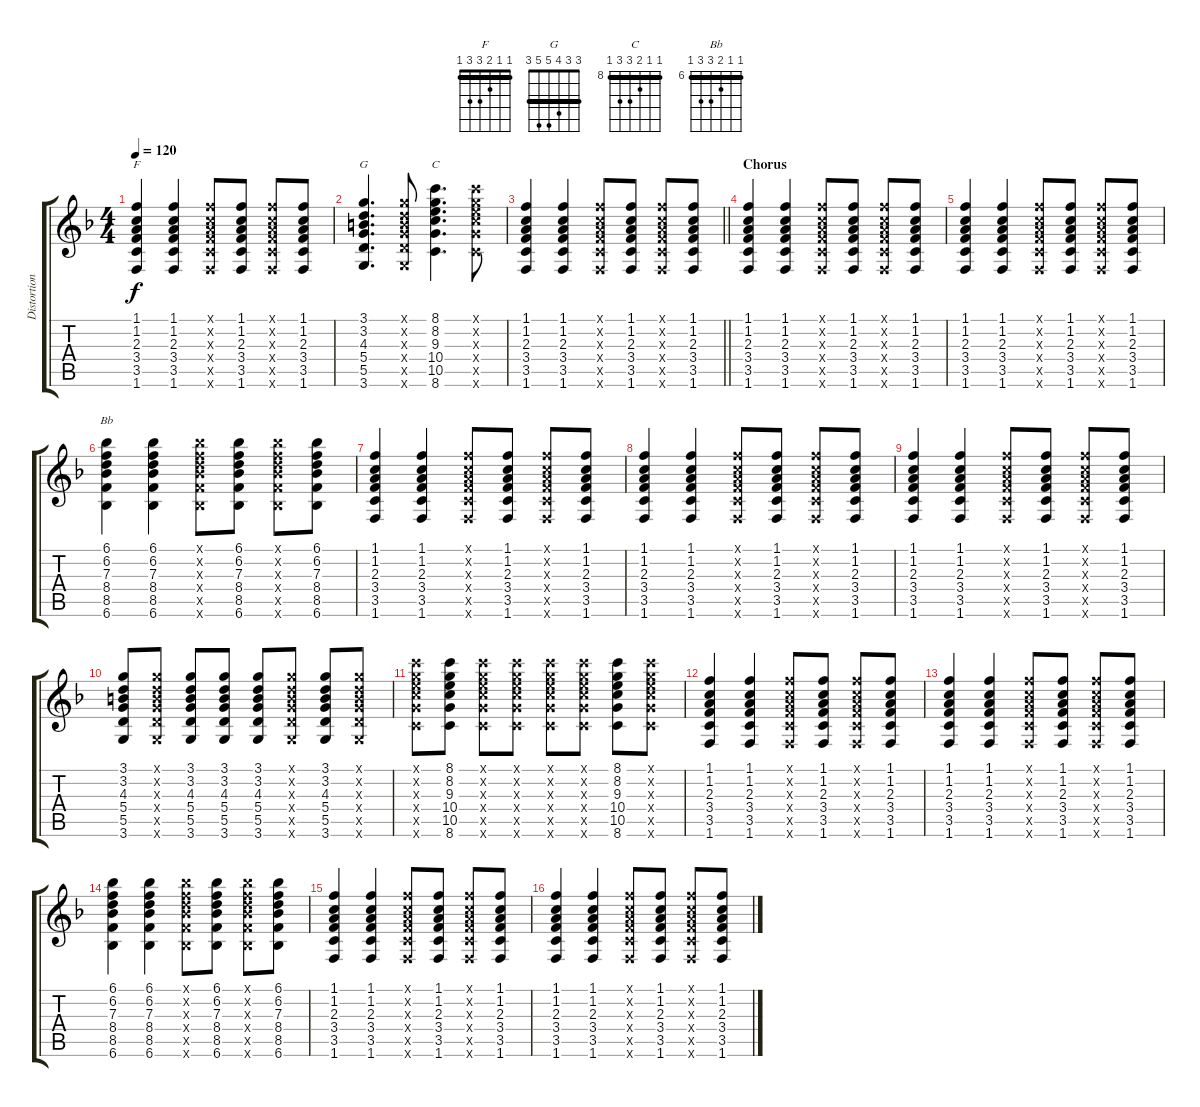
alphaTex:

\track ("Distortion Guitar" "Distortion") {instrument distortionguitar}
\staff {score tabs}
\tuning (E4 B3 G3 D3 A2 E2) {hide}
\chord ("F" 1 1 2 3 3 1) {barre 1}
\chord ("G" 3 3 4 5 5 3) {barre 3}
\chord ("C" 8 8 9 10 10 8) {firstfret 8 barre 8}
\chord ("Bb" 6 6 7 8 8 6) {firstfret 6 barre 6}
\ts (4 4)
\tempo 120
\clef g2
\ks f
(1.1 1.2 2.3 3.4 3.5 1.6).4{ch "F" dy f} (1.1 1.2 2.3 3.4 3.5 1.6).4 (1.1{x} 1.2{x} 2.3{x} 3.4{x} 3.5{x} 1.6{x}).8 (1.1 1.2 2.3 3.4 3.5 1.6).8 (1.1{x} 1.2{x} 2.3{x} 3.4{x} 3.5{x} 1.6{x}).8 (1.1 1.2 2.3 3.4 3.5 1.6).8 |
(3.1 3.2 4.3 5.4 5.5 3.6).4{d ch "G"} (3.1{x} 3.2{x} 4.3{x} 5.4{x} 5.5{x} 3.6{x}).8 (8.1 8.2 9.3 10.4 10.5 8.6).4{d ch "C"} (8.1{x} 8.2{x} 9.3{x} 10.4{x} 10.5{x} 8.6{x}).8 |
\barLineRight lightlight
(1.1 1.2 2.3 3.4 3.5 1.6).4 (1.1 1.2 2.3 3.4 3.5 1.6).4 (1.1{x} 1.2{x} 2.3{x} 3.4{x} 3.5{x} 1.6{x}).8 (1.1 1.2 2.3 3.4 3.5 1.6).8 (1.1{x} 1.2{x} 2.3{x} 3.4{x} 3.5{x} 1.6{x}).8 (1.1 1.2 2.3 3.4 3.5 1.6).8 |
\section ("" "Chorus")
(1.1 1.2 2.3 3.4 3.5 1.6).4 (1.1 1.2 2.3 3.4 3.5 1.6).4 (1.1{x} 1.2{x} 2.3{x} 3.4{x} 3.5{x} 1.6{x}).8 (1.1 1.2 2.3 3.4 3.5 1.6).8 (1.1{x} 1.2{x} 2.3{x} 3.4{x} 3.5{x} 1.6{x}).8 (1.1 1.2 2.3 3.4 3.5 1.6).8 |
(1.1 1.2 2.3 3.4 3.5 1.6).4 (1.1 1.2 2.3 3.4 3.5 1.6).4 (1.1{x} 1.2{x} 2.3{x} 3.4{x} 3.5{x} 1.6{x}).8 (1.1 1.2 2.3 3.4 3.5 1.6).8 (1.1{x} 1.2{x} 2.3{x} 3.4{x} 3.5{x} 1.6{x}).8 (1.1 1.2 2.3 3.4 3.5 1.6).8 |
(6.1 6.2 7.3 8.4 8.5 6.6).4{ch "Bb"} (6.1 6.2 7.3 8.4 8.5 6.6).4 (6.1{x} 6.2{x} 7.3{x} 8.4{x} 8.5{x} 6.6{x}).8 (6.1 6.2 7.3 8.4 8.5 6.6).8 (6.1{x} 6.2{x} 7.3{x} 8.4{x} 8.5{x} 6.6{x}).8 (6.1 6.2 7.3 8.4 8.5 6.6).8 |
(1.1 1.2 2.3 3.4 3.5 1.6).4 (1.1 1.2 2.3 3.4 3.5 1.6).4 (1.1{x} 1.2{x} 2.3{x} 3.4{x} 3.5{x} 1.6{x}).8 (1.1 1.2 2.3 3.4 3.5 1.6).8 (1.1{x} 1.2{x} 2.3{x} 3.4{x} 3.5{x} 1.6{x}).8 (1.1 1.2 2.3 3.4 3.5 1.6).8 |
(1.1 1.2 2.3 3.4 3.5 1.6).4 (1.1 1.2 2.3 3.4 3.5 1.6).4 (1.1{x} 1.2{x} 2.3{x} 3.4{x} 3.5{x} 1.6{x}).8 (1.1 1.2 2.3 3.4 3.5 1.6).8 (1.1{x} 1.2{x} 2.3{x} 3.4{x} 3.5{x} 1.6{x}).8 (1.1 1.2 2.3 3.4 3.5 1.6).8 |
(1.1 1.2 2.3 3.4 3.5 1.6).4 (1.1 1.2 2.3 3.4 3.5 1.6).4 (1.1{x} 1.2{x} 2.3{x} 3.4{x} 3.5{x} 1.6{x}).8 (1.1 1.2 2.3 3.4 3.5 1.6).8 (1.1{x} 1.2{x} 2.3{x} 3.4{x} 3.5{x} 1.6{x}).8 (1.1 1.2 2.3 3.4 3.5 1.6).8 |
(3.1 3.2 4.3 5.4 5.5 3.6).8 (3.1{x} 3.2{x} 4.3{x} 5.4{x} 5.5{x} 3.6{x}).8 (3.1 3.2 4.3 5.4 5.5 3.6).8 (3.1 3.2 4.3 5.4 5.5 3.6).8 (3.1 3.2 4.3 5.4 5.5 3.6).8 (3.1{x} 3.2{x} 4.3{x} 5.4{x} 5.5{x} 3.6{x}).8 (3.1 3.2 4.3 5.4 5.5 3.6).8 (3.1{x} 3.2{x} 4.3{x} 5.4{x} 5.5{x} 3.6{x}).8 |
(8.1{x} 8.2{x} 9.3{x} 10.4{x} 10.5{x} 8.6{x}).8 (8.1 8.2 9.3 10.4 10.5 8.6).8 (8.1{x} 8.2{x} 9.3{x} 10.4{x} 10.5{x} 8.6{x}).8 (8.1{x} 8.2{x} 9.3{x} 10.4{x} 10.5{x} 8.6{x}).8 (8.1{x} 8.2{x} 9.3{x} 10.4{x} 10.5{x} 8.6{x}).8 (8.1{x} 8.2{x} 9.3{x} 10.4{x} 10.5{x} 8.6{x}).8 (8.1 8.2 9.3 10.4 10.5 8.6).8 (8.1{x} 8.2{x} 9.3{x} 10.4{x} 10.5{x} 8.6{x}).8 |
(1.1 1.2 2.3 3.4 3.5 1.6).4 (1.1 1.2 2.3 3.4 3.5 1.6).4 (1.1{x} 1.2{x} 2.3{x} 3.4{x} 3.5{x} 1.6{x}).8 (1.1 1.2 2.3 3.4 3.5 1.6).8 (1.1{x} 1.2{x} 2.3{x} 3.4{x} 3.5{x} 1.6{x}).8 (1.1 1.2 2.3 3.4 3.5 1.6).8 |
(1.1 1.2 2.3 3.4 3.5 1.6).4 (1.1 1.2 2.3 3.4 3.5 1.6).4 (1.1{x} 1.2{x} 2.3{x} 3.4{x} 3.5{x} 1.6{x}).8 (1.1 1.2 2.3 3.4 3.5 1.6).8 (1.1{x} 1.2{x} 2.3{x} 3.4{x} 3.5{x} 1.6{x}).8 (1.1 1.2 2.3 3.4 3.5 1.6).8 |
(6.1 6.2 7.3 8.4 8.5 6.6).4 (6.1 6.2 7.3 8.4 8.5 6.6).4 (6.1{x} 6.2{x} 7.3{x} 8.4{x} 8.5{x} 6.6{x}).8 (6.1 6.2 7.3 8.4 8.5 6.6).8 (6.1{x} 6.2{x} 7.3{x} 8.4{x} 8.5{x} 6.6{x}).8 (6.1 6.2 7.3 8.4 8.5 6.6).8 |
(1.1 1.2 2.3 3.4 3.5 1.6).4 (1.1 1.2 2.3 3.4 3.5 1.6).4 (1.1{x} 1.2{x} 2.3{x} 3.4{x} 3.5{x} 1.6{x}).8 (1.1 1.2 2.3 3.4 3.5 1.6).8 (1.1{x} 1.2{x} 2.3{x} 3.4{x} 3.5{x} 1.6{x}).8 (1.1 1.2 2.3 3.4 3.5 1.6).8 |
(1.1 1.2 2.3 3.4 3.5 1.6).4 (1.1 1.2 2.3 3.4 3.5 1.6).4 (1.1{x} 1.2{x} 2.3{x} 3.4{x} 3.5{x} 1.6{x}).8 (1.1 1.2 2.3 3.4 3.5 1.6).8 (1.1{x} 1.2{x} 2.3{x} 3.4{x} 3.5{x} 1.6{x}).8 (1.1 1.2 2.3 3.4 3.5 1.6).8
